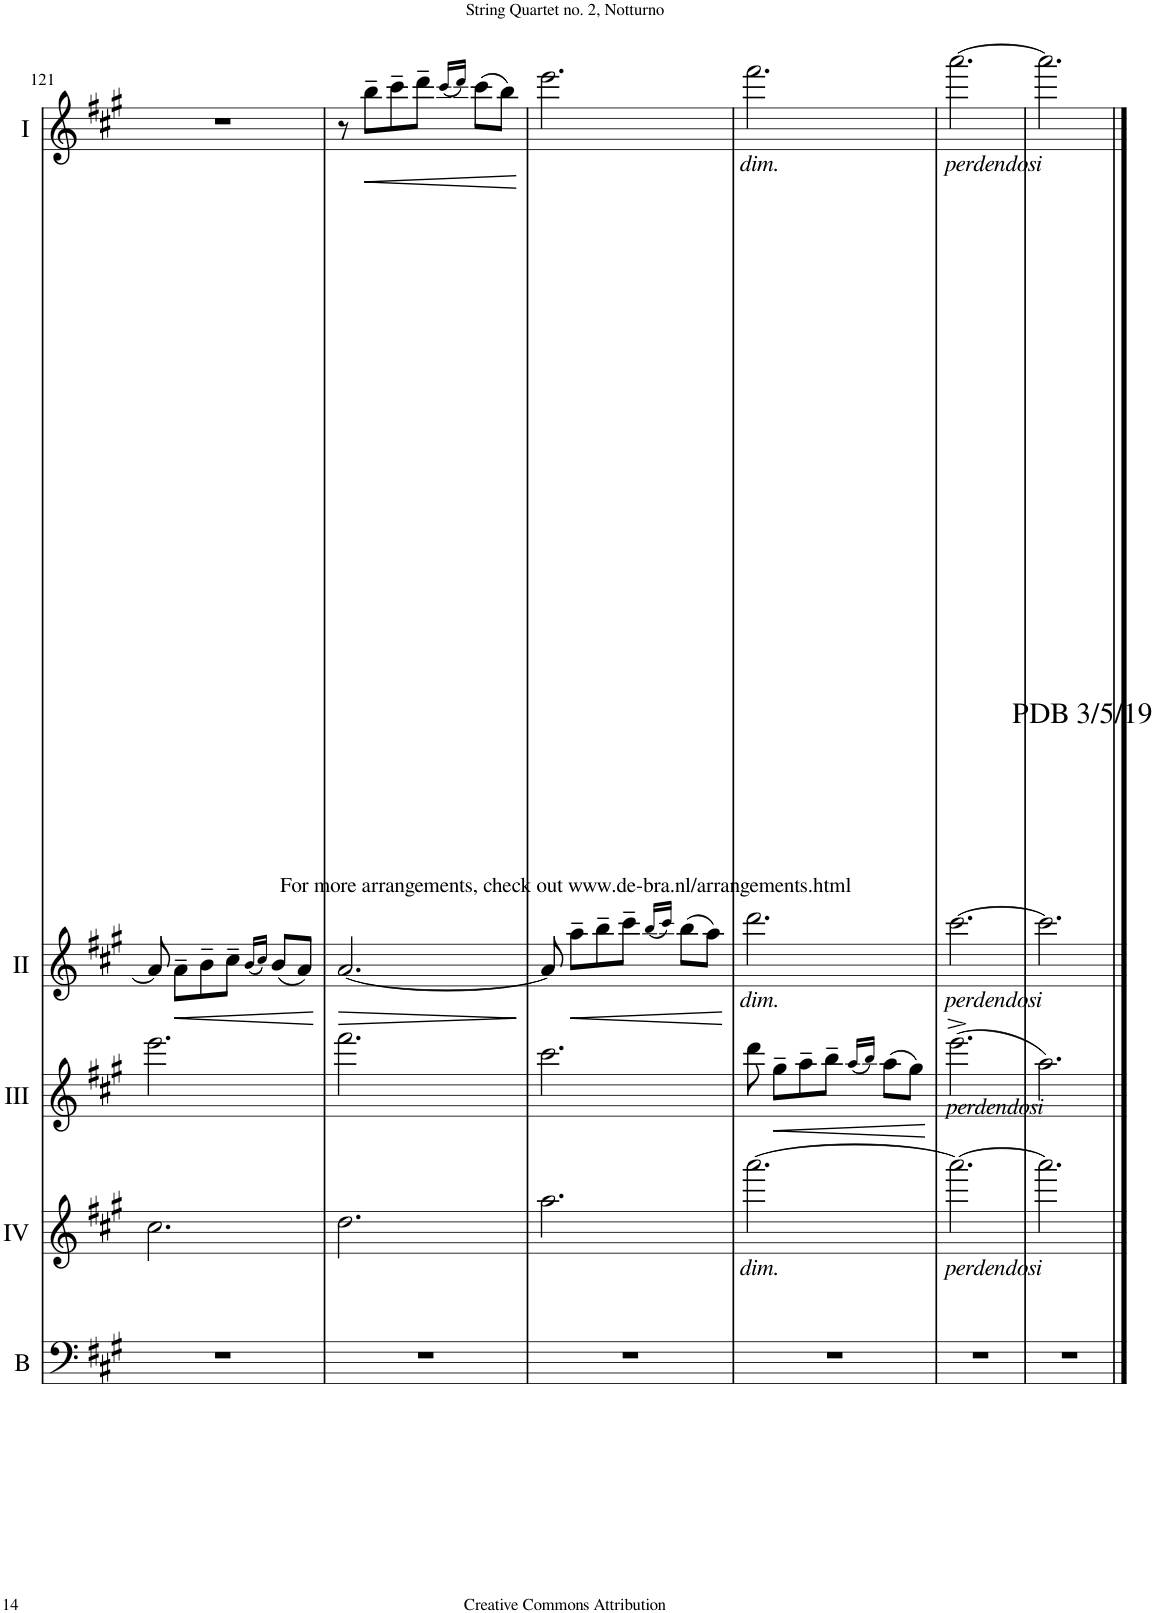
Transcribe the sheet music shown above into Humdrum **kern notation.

**kern	**kern	**kern	**dynam	**kern	**dynam	**kern	**dynam
*part5	*part4	*part3	*part3	*part2	*part2	*part1	*part1
*staff5	*staff4	*staff3	*staff3	*staff2	*staff2	*staff1	*staff1
*I"Bass	*I"Acc. 4	*I"Acc. 3	*	*I"Acc. 2	*	*I"Acc. 1	*
*I'B	*	*	*	*	*	*	*
!!LO:PB:g=z
*clefF4	*clefG2	*clefG2	*	*clefG2	*	*clefG2	*
*Trd7c12	*Trd7c12	*Trd7c12	*	*	*	*	*
*k[f#c#g#]	*k[f#c#g#]	*k[f#c#g#]	*	*k[f#c#g#]	*	*k[f#c#g#]	*
*M3/4	*M3/4	*M3/4	*	*M3/4	*	*M3/4	*
=121	=121	=121	=121	=121	=121	=121	=121
2.r	2.cc#\	2.eee\	.	8a/]	.	2.r	.
!	!	!	!	!	!LO:HP:b	!	!
.	.	.	.	8a~\L	<	.	.
.	.	.	.	8b~\	.	.	.
.	.	.	.	8cc#~\J	.	.	.
.	.	.	.	(16qb/LL	.	.	.
.	.	.	.	16qcc#/JJ)	.	.	.
.	.	.	.	(8b/L	.	.	.
.	.	.	.	8a/J)	.	.	.
.	.	.	.	.	[	.	.
=122	=122	=122	=122	=122	=122	=122	=122
!	!	!	!	!	!LO:HP:b	!	!
2.r	2.dd\	2.fff#\	.	[2.a/	>	8r	.
!	!	!	!	!	!	!	!LO:HP:b
.	.	.	.	.	.	8bb~\L	<
.	.	.	.	.	.	8ccc#~\	.
.	.	.	.	.	.	8ddd~\J	.
.	.	.	.	.	.	(16qccc#/LL	.
.	.	.	.	.	.	16qddd/JJ)	.
.	.	.	.	.	.	(8ccc#\L	.
.	.	.	.	.	.	8bb\J)	.
.	.	.	.	.	]	.	[
=123	=123	=123	=123	=123	=123	=123	=123
2.r	2.aa\	2.ccc#\	.	8a/]	.	2.eee\	.
!	!	!	!	!	!LO:HP:b	!	!
.	.	.	.	8aa~\L	<	.	.
.	.	.	.	8bb~\	.	.	.
.	.	.	.	8ccc#~\J	.	.	.
.	.	.	.	(16qbb/LL	.	.	.
.	.	.	.	16qccc#/JJ)	.	.	.
.	.	.	.	(8bb\L	.	.	.
.	.	.	.	8aa\J)	.	.	.
.	.	.	.	.	[	.	.
=124	=124	=124	=124	=124	=124	=124	=124
!	!	!	!	!	!	!LO:TX:b:i:t=dim.	!
!	!	!	!	!LO:TX:b:i:t=dim.	!	!	!
!	!LO:TX:b:i:t=dim.	!	!	!	!	!	!
2.r	[2.aaa\	8ddd\	.	2.ddd\	.	2.fff#\	.
!	!	!	!LO:HP:b	!	!	!	!
.	.	8gg#~\L	<	.	.	.	.
.	.	8aa~\	.	.	.	.	.
.	.	8bb~\J	.	.	.	.	.
.	.	(16qaa/LL	.	.	.	.	.
.	.	16qbb/JJ)	.	.	.	.	.
.	.	(8aa\L	.	.	.	.	.
.	.	8gg#\J)	.	.	.	.	.
.	.	.	[	.	.	.	.
=125	=125	=125	=125	=125	=125	=125	=125
!	!	!	!	!	!	!LO:TX:b:i:t=perdendosi	!
!	!	!	!	!LO:TX:b:i:t=perdendosi	!	!	!
!	!	!LO:TX:a:i:t=perdendosi	!	!	!	!	!
!	!LO:TX:b:i:t=perdendosi	!	!	!	!	!	!
2.r	2.aaa\_	(2.eee^\	.	[2.ccc#\	.	[2.aaa\	.
=126	=126	=126	=126	=126	=126	=126	=126
!	!	!	!	!	!	!LO:TX:b:t=PDB 3/5/19	!
!	!	!	!	!	!	!LO:TX:b:t=For more arrangements, check out www.de-bra.nl/arrangements.html	!
2.r	2.aaa\]	2.aa\)	.	2.ccc#\]	.	2.aaa\]	.
==	==	==	==	==	==	==	==
*-	*-	*-	*-	*-	*-	*-	*-
